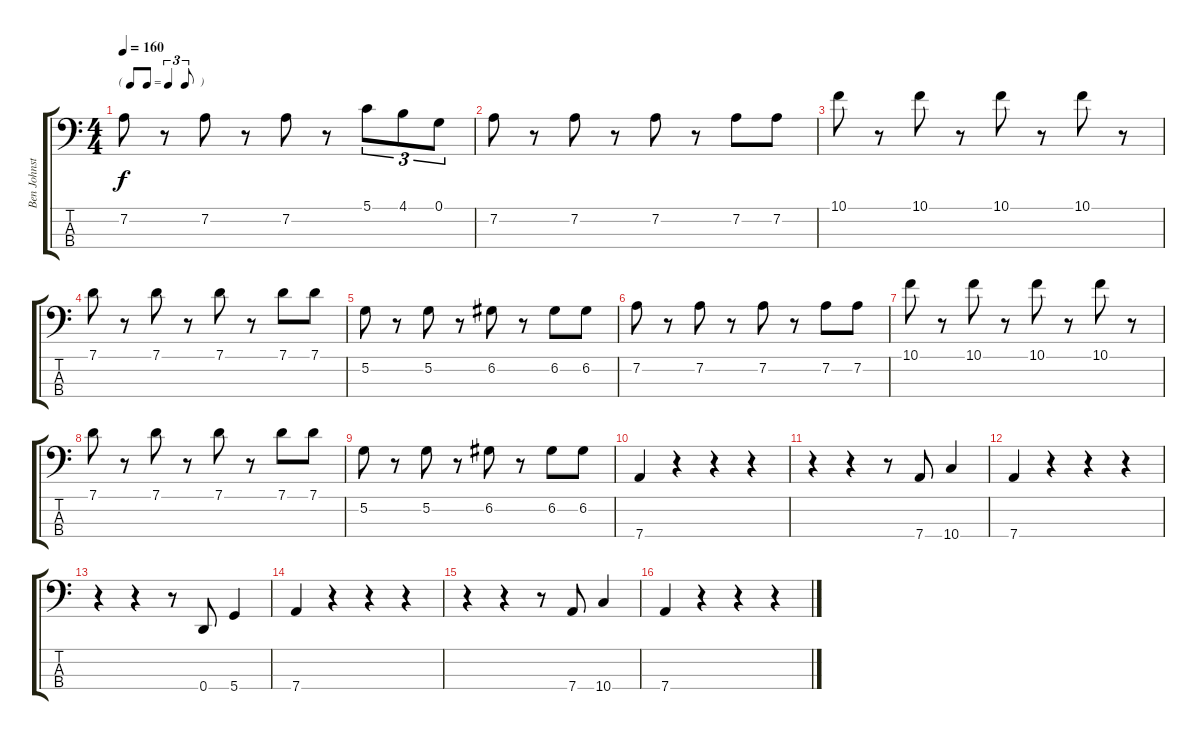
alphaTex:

\track ("Ben Johnston" "Ben Johnst") {instrument electricbassfinger}
\staff {score tabs}
\tuning (G2 D2 A1 D1) {hide}
\ts (4 4)
\tf triplet8th
\tempo 160
\clef f4
\ks c
7.2.8{dy f} r.8 7.2.8 r.8 7.2.8 r.8 5.1.8{tu (3 2)} 4.1.8{tu (3 2)} 0.1.8{tu (3 2)} |
7.2.8 r.8 7.2.8 r.8 7.2.8 r.8 7.2.8 7.2.8 |
10.1.8 r.8 10.1.8 r.8 10.1.8 r.8 10.1.8 r.8 |
7.1.8 r.8 7.1.8 r.8 7.1.8 r.8 7.1.8 7.1.8 |
5.2.8 r.8 5.2.8 r.8 6.2.8 r.8 6.2.8 6.2.8 |
7.2.8 r.8 7.2.8 r.8 7.2.8 r.8 7.2.8 7.2.8 |
10.1.8 r.8 10.1.8 r.8 10.1.8 r.8 10.1.8 r.8 |
7.1.8 r.8 7.1.8 r.8 7.1.8 r.8 7.1.8 7.1.8 |
5.2.8 r.8 5.2.8 r.8 6.2.8 r.8 6.2.8 6.2.8 |
7.4.4 r.4 r.4 r.4 |
r.4 r.4 r.8 7.4.8 10.4.4 |
7.4.4 r.4 r.4 r.4 |
r.4 r.4 r.8 0.4.8 5.4.4 |
7.4.4 r.4 r.4 r.4 |
r.4 r.4 r.8 7.4.8 10.4.4 |
7.4.4 r.4 r.4 r.4
